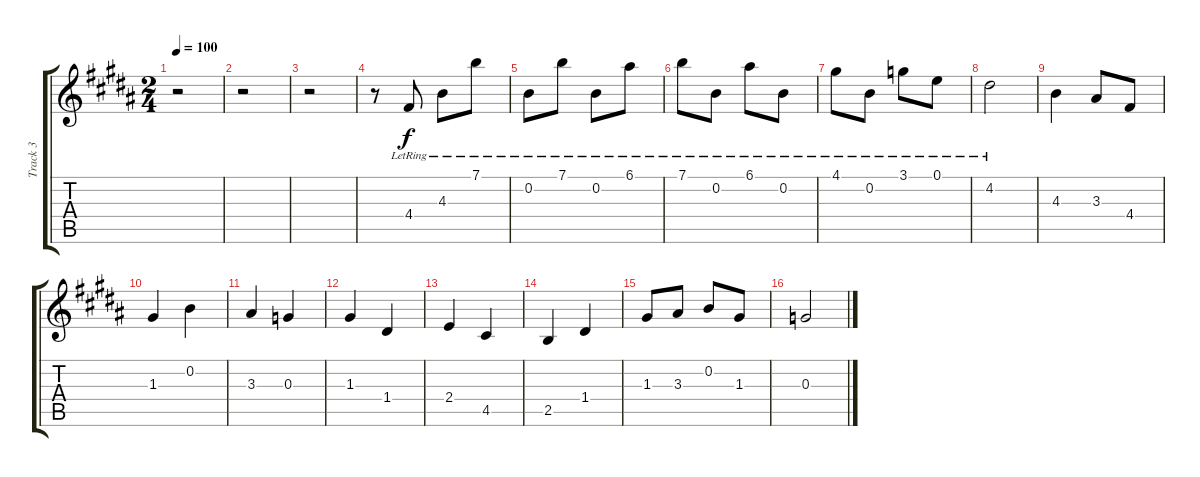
\track ("Track 3" "Track 3") {instrument acousticguitarnylon}
\staff {score tabs}
\tuning (E4 B3 G3 D3 A2 E2) {hide}
\ts (2 4)
\tempo 100
\clef g2
\ks b
r.2{dy f} |
r.2 |
r.2 |
r.8 4.4{lr}.8 4.3{lr}.8 7.1{lr}.8 |
0.2{lr}.8 7.1{lr}.8 0.2{lr}.8 6.1{lr}.8 |
7.1{lr}.8 0.2{lr}.8 6.1{lr}.8 0.2{lr}.8 |
4.1{lr}.8 0.2{lr}.8 3.1{lr}.8 0.1{lr}.8 |
4.2{lr}.2 |
4.3.4 3.3.8 4.4.8 |
1.3.4 0.2.4 |
3.3.4 0.3.4 |
1.3.4 1.4.4 |
2.4.4 4.5.4 |
2.5.4 1.4.4 |
1.3.8 3.3.8 0.2.8 1.3.8 |
0.3.2
